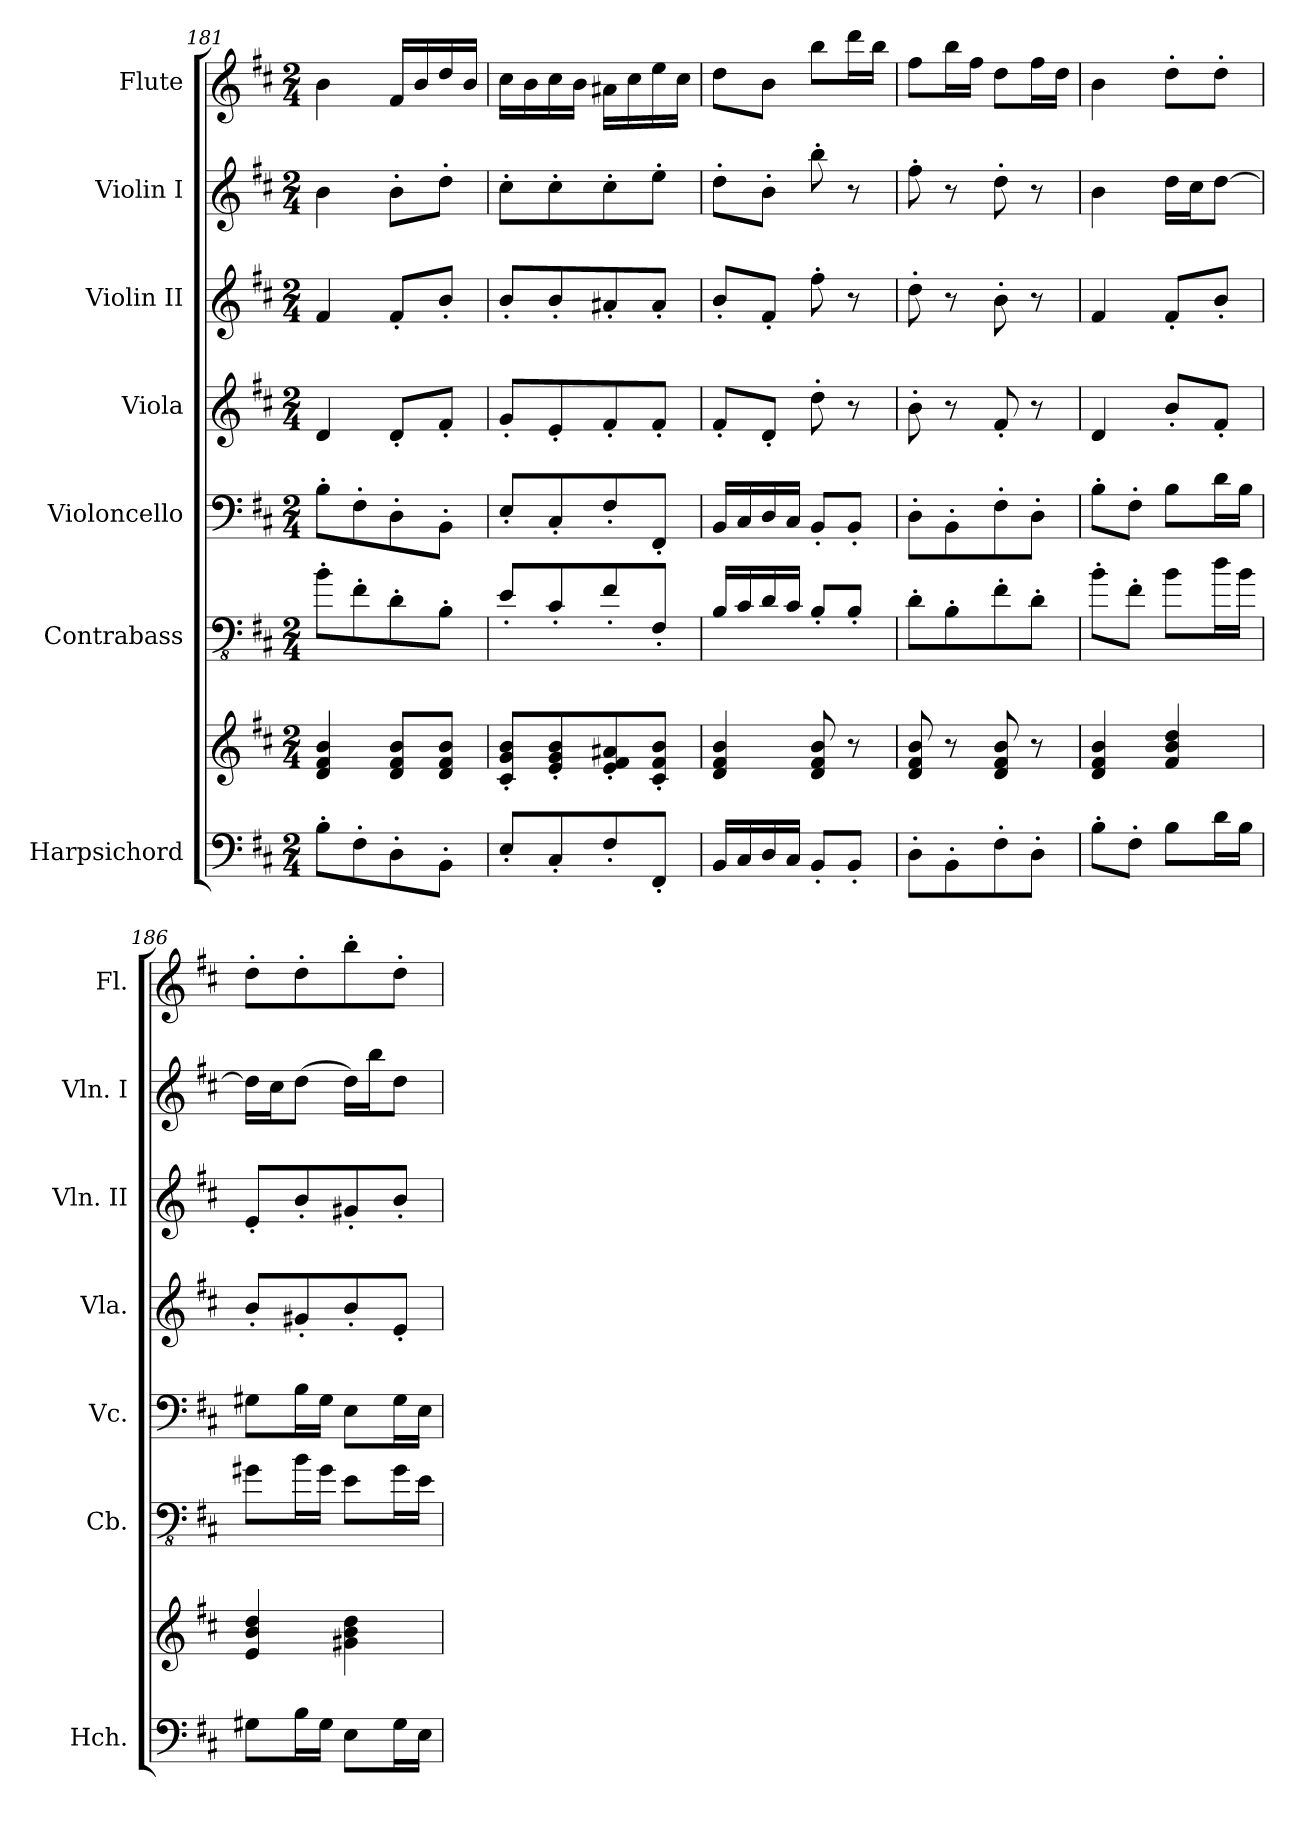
**kern	**kern	**kern	**kern	**kern	**kern	**kern	**kern
*part7	*part7	*part6	*part5	*part4	*part3	*part2	*part1
*staff8	*staff7	*staff6	*staff5	*staff4	*staff3	*staff2	*staff1
*I"Harpsichord	*	*I"Contrabass	*I"Violoncello	*I"Viola	*I"Violin II	*I"Violin I	*I"Flute
*I'Hch.	*	*I'Cb.	*I'Vc.	*I'Vla.	*I'Vln. II	*I'Vln. I	*I'Fl.
*clefF4	*clefG2	*clefFv4	*clefF4	*clefG2	*clefG2	*clefG2	*clefG2
*	*	*ITrd7c12	*	*	*	*	*
*k[f#c#]	*k[f#c#]	*k[f#c#]	*k[f#c#]	*k[f#c#]	*k[f#c#]	*k[f#c#]	*k[f#c#]
*M2/4	*M2/4	*M2/4	*M2/4	*M2/4	*M2/4	*M2/4	*M2/4
=181	=181	=181	=181	=181	=181	=181	=181
8B'\L	4d/ 4f#/ 4b/	8BB'\L	8B'\L	4d/	4f#/	4b\	4b\
8F#'\	.	8FF#'\	8F#'\	.	.	.	.
8D'\	8d/ 8f#/ 8b/L	8DD'\	8D'\	8d'/L	8f#'/L	8b'\L	16f#/LL
.	.	.	.	.	.	.	16b/
8BB'\J	8d/ 8f#/ 8b/J	8BBB'\J	8BB'\J	8f#'/J	8b'/J	8dd'\J	16dd/
.	.	.	.	.	.	.	16b/JJ
=182	=182	=182	=182	=182	=182	=182	=182
8E'/L	8c#/' 8g/' 8b/'L	8EE'/L	8E'/L	8g'/L	8b'/L	8cc#'\L	16cc#\LL
.	.	.	.	.	.	.	16b\
8C#'/	8e/' 8g/' 8b/'	8CC#'/	8C#'/	8e'/	8b'/	8cc#'\	16cc#\
.	.	.	.	.	.	.	16b\JJ
8F#'/	8e/' 8f#/' 8a#X/'	8FF#'/	8F#'/	8f#'/	8a#X'/	8cc#'\	16a#X\LL
.	.	.	.	.	.	.	16cc#\
8FF#'/J	8c#/' 8f#/' 8b/'J	8FFF#'/J	8FF#'/J	8f#'/J	8a#'/J	8ee'\J	16ee\
.	.	.	.	.	.	.	16cc#\JJ
=183	=183	=183	=183	=183	=183	=183	=183
16BB/LL	4d/ 4f#/ 4b/	16BBB/LL	16BB/LL	8f#'/L	8b'/L	8dd'\L	8dd\L
16C#/	.	16CC#/	16C#/	.	.	.	.
16D/	.	16DD/	16D/	8d'/J	8f#'/J	8b'\J	8b\J
16C#/JJ	.	16CC#/JJ	16C#/JJ	.	.	.	.
8BB'/L	8d/ 8f#/ 8b/	8BBB'/L	8BB'/L	8dd'\	8ff#'\	8bb'\	8bb\L
8BB'/J	8r	8BBB'/J	8BB'/J	8r	8r	8r	16ddd\L
.	.	.	.	.	.	.	16bb\JJ
=184	=184	=184	=184	=184	=184	=184	=184
8D'\L	8d/ 8f#/ 8b/	8DD'\L	8D'\L	8b'\	8dd'\	8ff#'\	8ff#\L
8BB'\	8r	8BBB'\	8BB'\	8r	8r	8r	16bb\L
.	.	.	.	.	.	.	16ff#\JJ
8F#'\	8d/ 8f#/ 8b/	8FF#'\	8F#'\	8f#'/	8b'\	8dd'\	8dd\L
8D'\J	8r	8DD'\J	8D'\J	8r	8r	8r	16ff#\L
.	.	.	.	.	.	.	16dd\JJ
!!LO:LB:g=z
=185	=185	=185	=185	=185	=185	=185	=185
8B'\L	4d/ 4f#/ 4b/	8BB'\L	8B'\L	4d/	4f#/	4b\	4b\
8F#'\J	.	8FF#'\J	8F#'\J	.	.	.	.
8B\L	4f#/ 4b/ 4dd/	8BB\L	8B\L	8b'/L	8f#'/L	16dd\LL	8dd'\L
.	.	.	.	.	.	16cc#\J	.
16d\L	.	16D\L	16d\L	8f#'/J	8b'/J	[8dd\J	8dd'\J
16B\JJ	.	16BB\JJ	16B\JJ	.	.	.	.
=186	=186	=186	=186	=186	=186	=186	=186
8G#X\L	4e/ 4b/ 4dd/	8GG#X\L	8G#X\L	8b'/L	8e'/L	16dd\LL]	8dd'\L
.	.	.	.	.	.	16cc#\J	.
16B\L	.	16BB\L	16B\L	8g#X'/	8b'/	(8dd\J	8dd'\
16G#\JJ	.	16GG#\JJ	16G#\JJ	.	.	.	.
8E\L	4g#X\ 4b\ 4dd\	8EE\L	8E\L	8b'/	8g#X'/	16dd\LL)	8bb'\
.	.	.	.	.	.	16bb\J	.
16G#\L	.	16GG#\L	16G#\L	8e'/J	8b'/J	8dd\J	8dd'\J
16E\JJ	.	16EE\JJ	16E\JJ	.	.	.	.
=	=	=	=	=	=	=	=
*-	*-	*-	*-	*-	*-	*-	*-
